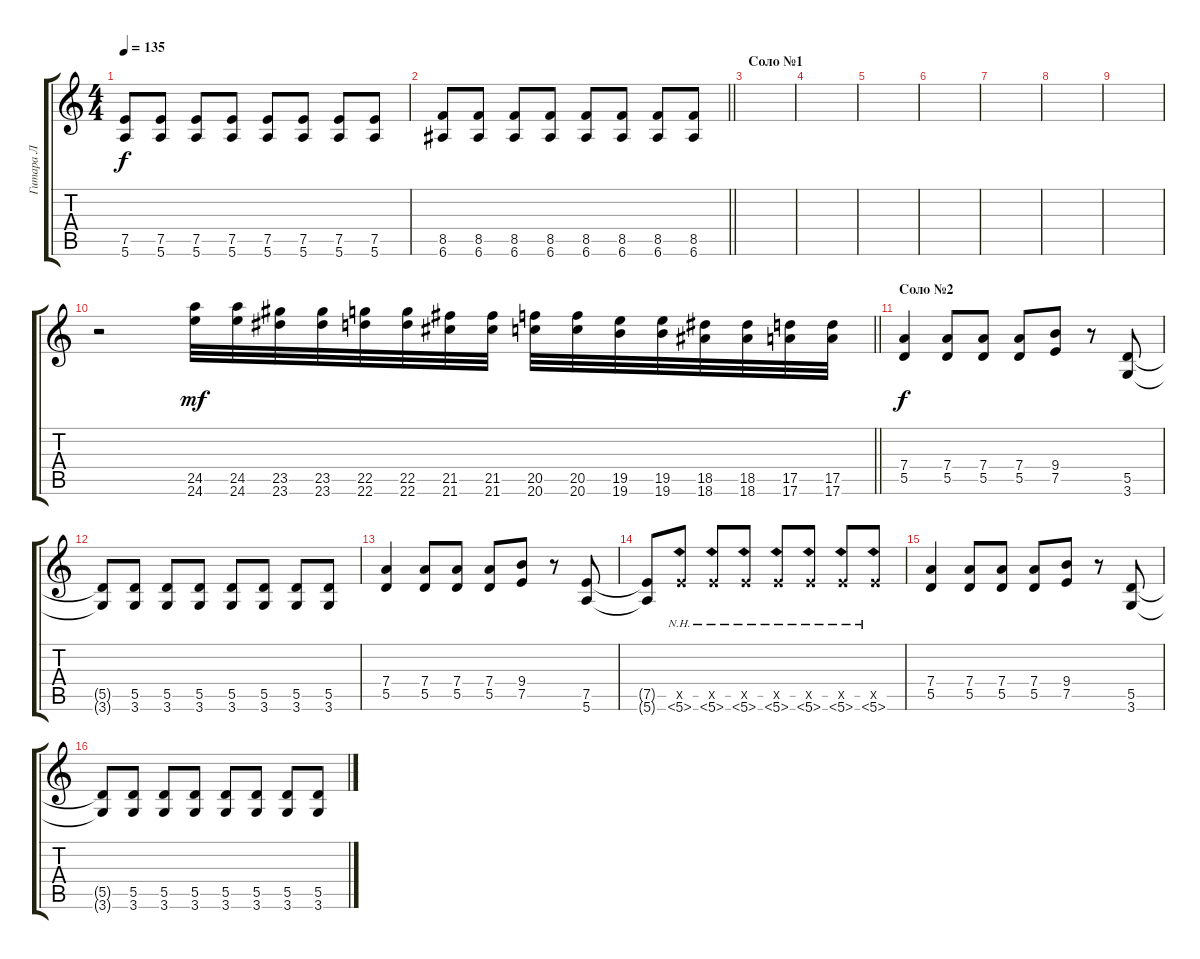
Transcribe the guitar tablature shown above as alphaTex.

\track ("Гитара Л" "Гитара Л") {instrument distortionguitar}
\staff {score tabs}
\tuning (E4 B3 G3 D3 A2 E2) {hide}
\ts (4 4)
\tempo 135
\clef g2
\ks c
(7.5 5.6).8{dy f} (7.5 5.6).8 (7.5 5.6).8 (7.5 5.6).8 (7.5 5.6).8 (7.5 5.6).8 (7.5 5.6).8 (7.5 5.6).8 |
\barLineRight lightlight
(8.5 6.6).8 (8.5 6.6).8 (8.5 6.6).8 (8.5 6.6).8 (8.5 6.6).8 (8.5 6.6).8 (8.5 6.6).8 (8.5 6.6).8 |
\section ("" "Соло №1")
|
|
|
|
|
|
|
\barLineRight lightlight
r.2 (24.5 24.6).32{dy mf} (24.5 24.6).32 (23.5 23.6).32 (23.5 23.6).32 (22.5 22.6).32 (22.5 22.6).32 (21.5 21.6).32 (21.5 21.6).32 (20.5 20.6).32 (20.5 20.6).32 (19.5 19.6).32 (19.5 19.6).32 (18.5 18.6).32 (18.5 18.6).32 (17.5 17.6).32 (17.5 17.6).32 |
\section ("" "Соло №2")
(7.4 5.5).4{dy f volume 10} (7.4 5.5).8 (7.4 5.5).8 (7.4 5.5).8 (9.4 7.5).8 r.8 (5.5 3.6).8 |
(5.5{t} 3.6{t}).8 (5.5 3.6).8 (5.5 3.6).8 (5.5 3.6).8 (5.5 3.6).8 (5.5 3.6).8 (5.5 3.6).8 (5.5 3.6).8 |
(7.4 5.5).4 (7.4 5.5).8 (7.4 5.5).8 (7.4 5.5).8 (9.4 7.5).8 r.8 (7.5 5.6).8 |
(7.5{t} 5.6{t}).8 (7.5{x} 5.6{nh}).8 (7.5{x} 5.6{nh}).8 (7.5{x} 5.6{nh}).8 (7.5{x} 5.6{nh}).8 (7.5{x} 5.6{nh}).8 (7.5{x} 5.6{nh}).8 (7.5{x} 5.6{nh}).8 |
(7.4 5.5).4 (7.4 5.5).8 (7.4 5.5).8 (7.4 5.5).8 (9.4 7.5).8 r.8 (5.5 3.6).8 |
(5.5{t} 3.6{t}).8 (5.5 3.6).8 (5.5 3.6).8 (5.5 3.6).8 (5.5 3.6).8 (5.5 3.6).8 (5.5 3.6).8 (5.5 3.6).8
